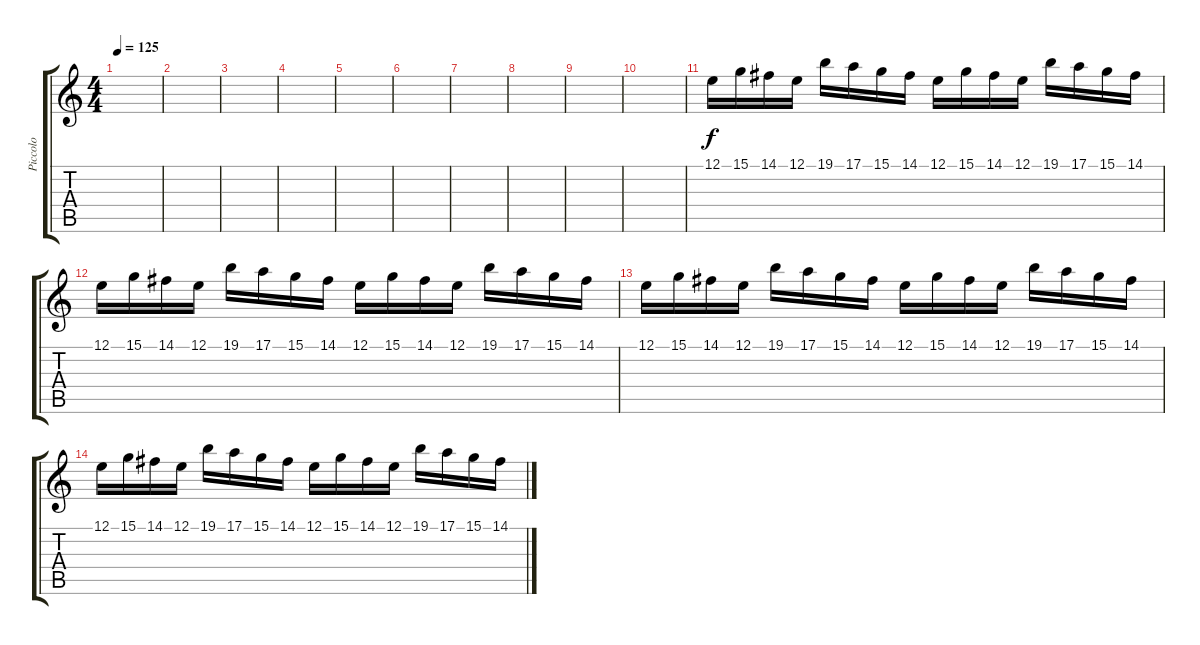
\track ("Piccolo" "Piccolo") {instrument piccolo}
\staff {score tabs}
\tuning (E4 B3 G3 D3 A2 E2) {hide}
\ts (4 4)
\tempo 125
\clef g2
\ks c
|
|
|
|
|
|
|
|
|
|
12.1.16 15.1.16 14.1.16 12.1.16 19.1.16 17.1.16 15.1.16 14.1.16 12.1.16 15.1.16 14.1.16 12.1.16 19.1.16 17.1.16 15.1.16 14.1.16 |
12.1.16 15.1.16 14.1.16 12.1.16 19.1.16 17.1.16 15.1.16 14.1.16 12.1.16 15.1.16 14.1.16 12.1.16 19.1.16 17.1.16 15.1.16 14.1.16 |
12.1.16 15.1.16 14.1.16 12.1.16 19.1.16 17.1.16 15.1.16 14.1.16 12.1.16 15.1.16 14.1.16 12.1.16 19.1.16 17.1.16 15.1.16 14.1.16 |
12.1.16 15.1.16 14.1.16 12.1.16 19.1.16 17.1.16 15.1.16 14.1.16 12.1.16 15.1.16 14.1.16 12.1.16 19.1.16 17.1.16 15.1.16 14.1.16
